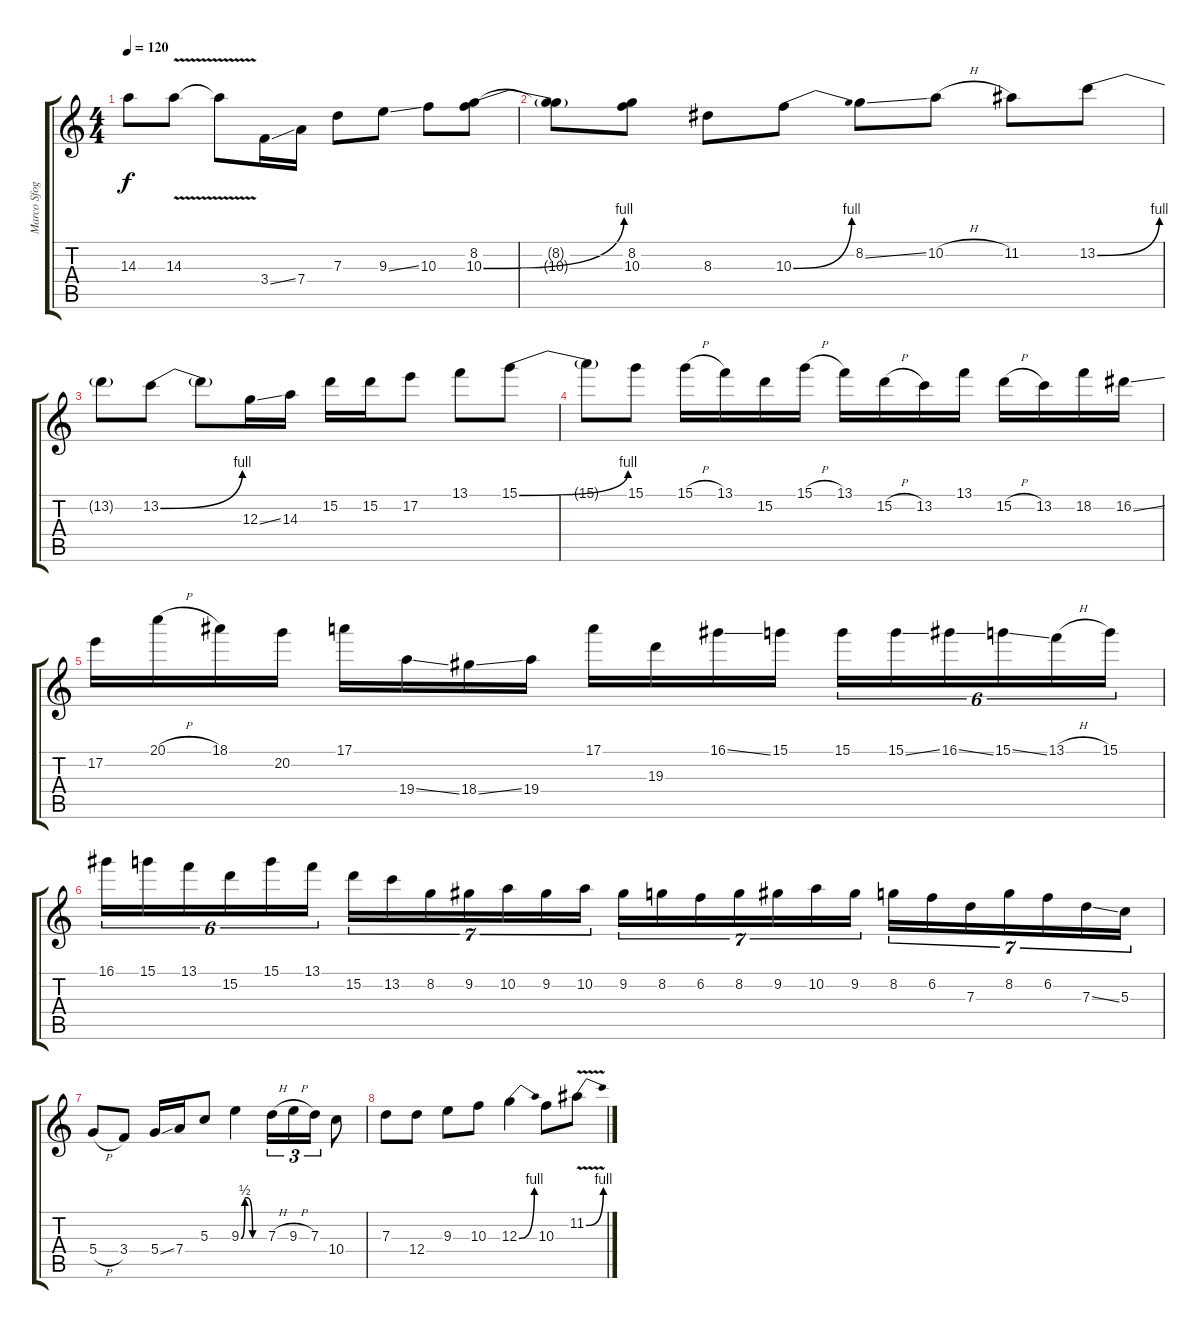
\track ("Marco Sfogli" "Marco Sfog") {instrument distortionguitar}
\staff {score tabs}
\tuning (E4 B3 G3 D3 A2 E2) {hide}
\ts (4 4)
\tempo 120
\clef g2
\ks c
14.3{t}.8{dy f} 14.3{v}.8 14.3{t}.8 3.4{ss}.16 7.4.16 7.3.8 9.3{ss}.8 10.3.8 (8.2 10.3{be (bend 0 0 60 4)}).8 |
(8.2{t} 10.3{t}).8 (8.2 10.3).8 8.3.8 10.3{be (bend 0 0 60 4)}.8 8.2{ss}.8 10.2{h}.8 11.2.8 13.2{be (bend 0 0 60 4)}.8 |
13.2{t}.8 13.2{be (bend 0 0 60 4)}.8 13.2{t}.8 12.3{ss}.16 14.3.16 15.2.16 15.2.16 17.2.8 13.1.8 15.1{be (bend 0 0 60 4)}.8 |
15.1{t}.8 15.1.8 15.1{h}.16 13.1.16 15.2.16 15.1{h}.16 13.1.16 15.2{h}.16 13.2.16 13.1.16 15.2{h}.16 13.2.16 18.2.16 16.2{ss}.16 |
17.2.16 20.1{h}.16 18.1.16 20.2.16 17.1.16 19.4{ss}.16 18.4{ss}.16 19.4.16 17.1.16 19.3.16 16.1{ss}.16 15.1.16 15.1.16{tu (6 4)} 15.1{ss}.16{tu (6 4)} 16.1{ss}.16{tu (6 4)} 15.1{ss}.16{tu (6 4)} 13.1{h}.16{tu (6 4)} 15.1.16{tu (6 4)} |
16.1.16{tu (6 4)} 15.1.16{tu (6 4)} 13.1.16{tu (6 4)} 15.2.16{tu (6 4)} 15.1.16{tu (6 4)} 13.1.16{tu (6 4)} 15.2.16{tu (7 4)} 13.2.16{tu (7 4)} 8.2.16{tu (7 4)} 9.2.16{tu (7 4)} 10.2.16{tu (7 4)} 9.2.16{tu (7 4)} 10.2.16{tu (7 4)} 9.2.16{tu (7 4)} 8.2.16{tu (7 4)} 6.2.16{tu (7 4)} 8.2.16{tu (7 4)} 9.2.16{tu (7 4)} 10.2.16{tu (7 4)} 9.2.16{tu (7 4)} 8.2.16{tu (7 4)} 6.2.16{tu (7 4)} 7.3.16{tu (7 4)} 8.2.16{tu (7 4)} 6.2.16{tu (7 4)} 7.3{ss}.16{tu (7 4)} 5.3.16{tu (7 4)} |
5.4{h}.8 3.4.8 5.4{ss}.16 7.4.16 5.3.8 9.3{be (custom 0 0 10 2 15 2 30 0 45 0 60 0)}.4 7.3{h}.16{tu (3 2)} 9.3{h}.16{tu (3 2)} 7.3.16{tu (3 2)} 10.4.8 |
7.3.8 12.4.8 9.3.8 10.3.8 12.3{be (bend 0 0 60 4)}.4 10.3.8 11.2{be (bend 0 0 60 4) v}.8
